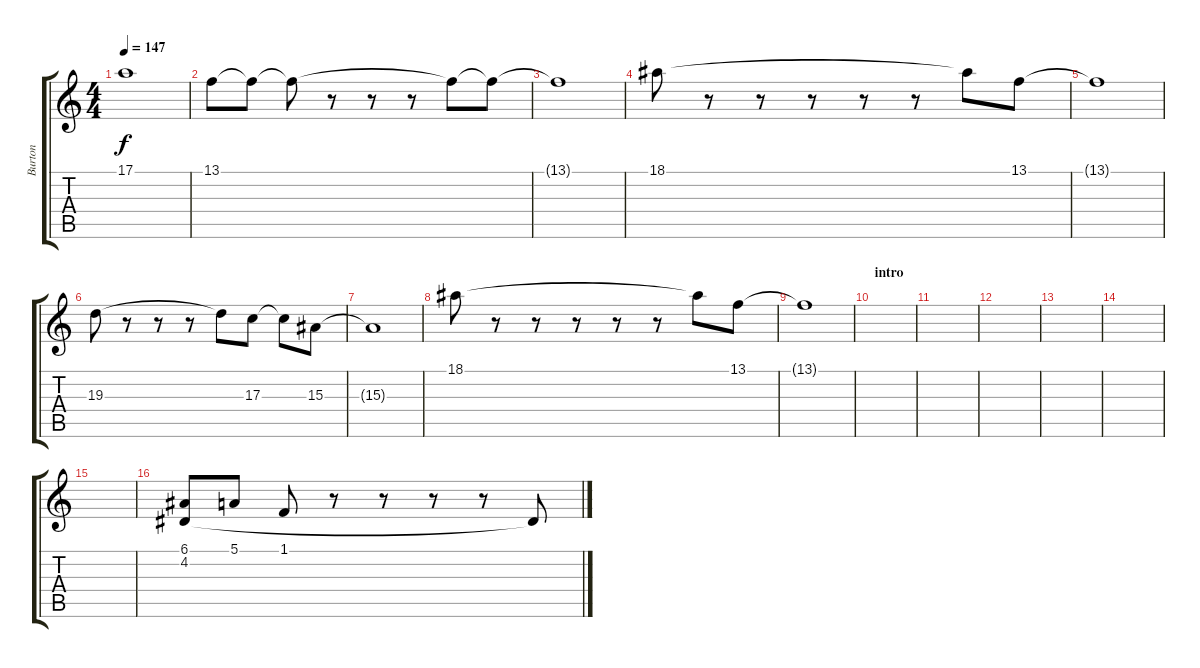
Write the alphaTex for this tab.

\track ("Burton" "Burton") {instrument fx7echoes}
\staff {score tabs}
\tuning (E4 B3 G3 D3 A2 E2) {hide}
\ts (4 4)
\tempo 147
\clef g2
\ks c
17.1{t}.1{dy f} |
13.1.8 13.1{t}.8 13.1{t}.8 r.8 r.8 r.8 13.1{t}.8 13.1{t}.8 |
13.1{t}.1 |
18.1.8 r.8 r.8 r.8 r.8 r.8 18.1{t}.8 13.1.8 |
13.1{t}.1 |
19.3.8 r.8 r.8 r.8 19.3{t}.8 17.3.8 17.3{t}.8 15.3.8 |
15.3{t}.1 |
18.1.8 r.8 r.8 r.8 r.8 r.8 18.1{t}.8 13.1.8 |
13.1{t}.1 |
\section ("" "intro")
|
|
|
|
|
|
(6.1 4.2).8 5.1.8 1.1.8 r.8 r.8 r.8 r.8 4.2{t}.8
